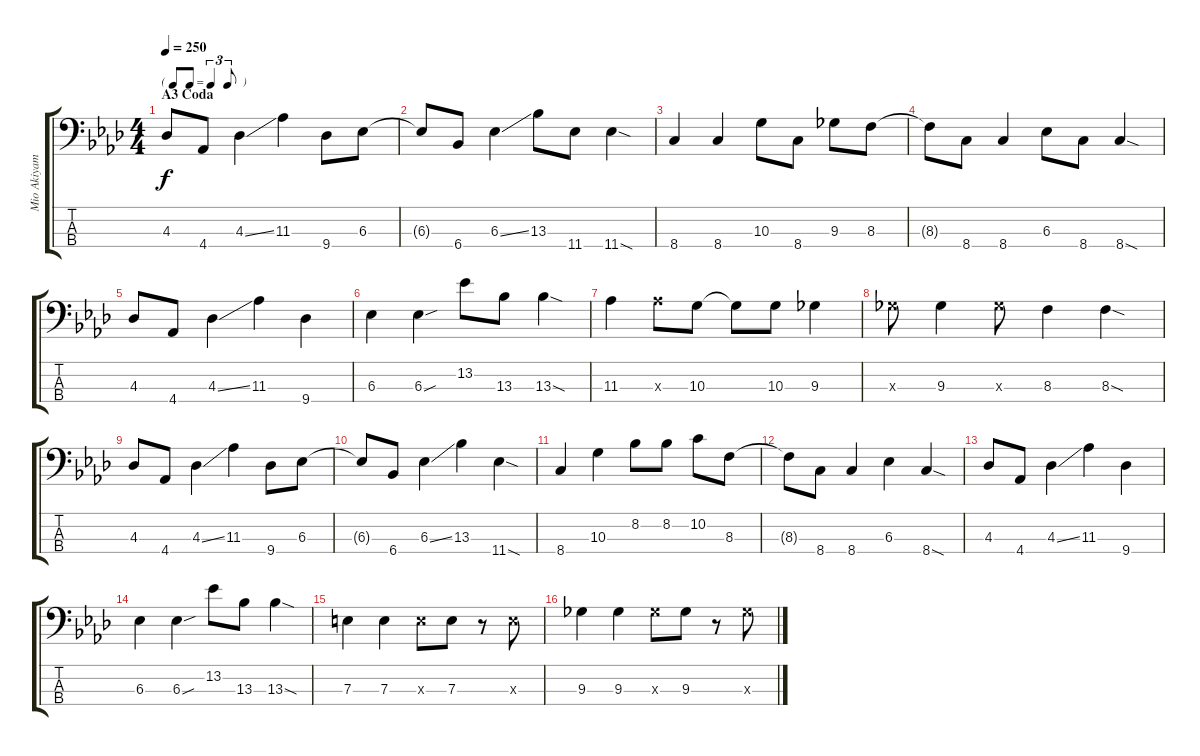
\track ("Mio Akiyama" "Mio Akiyam") {instrument electricbassfinger}
\staff {score tabs}
\tuning (G2 D2 A1 E1) {hide}
\ts (4 4)
\tf triplet8th
\section ("" "A3 Coda")
\tempo 250
\clef f4
\ks ab
4.3.8{dy f} 4.4.8 4.3{ss}.4 11.3.4 9.4.8 6.3.8 |
6.3{t}.8 6.4.8 6.3{ss}.4 13.3.8 11.4.8 11.4{sod}.4 |
8.4.4 8.4.4 10.3.8 8.4.8 9.3.8 8.3.8 |
8.3{t}.8 8.4.8 8.4.4 6.3.8 8.4.8 8.4{sod}.4 |
4.3.8 4.4.8 4.3{ss}.4 11.3.4 9.4.4 |
6.3.4 6.3{sou}.4 13.2.8 13.3.8 13.3{sod}.4 |
11.3.4 11.3{x}.8 10.3.8 10.3{t}.8 10.3.8 9.3.4 |
9.3{x}.8 9.3.4 9.3{x}.8 8.3.4 8.3{sod}.4 |
4.3.8 4.4.8 4.3{ss}.4 11.3.4 9.4.8 6.3.8 |
6.3{t}.8 6.4.8 6.3{ss}.4 13.3.4 11.4{sod}.4 |
8.4.4 10.3.4 8.2.8 8.2.8 10.2.8 8.3.8 |
8.3{t}.8 8.4.8 8.4.4 6.3.4 8.4{sod}.4 |
4.3.8 4.4.8 4.3{ss}.4 11.3.4 9.4.4 |
6.3.4 6.3{sou}.4 13.2.8 13.3.8 13.3{sod}.4 |
7.3.4 7.3.4 7.3{x}.8 7.3.8 r.8 7.3{x}.8 |
9.3.4 9.3.4 9.3{x}.8 9.3.8 r.8 9.3{x}.8
